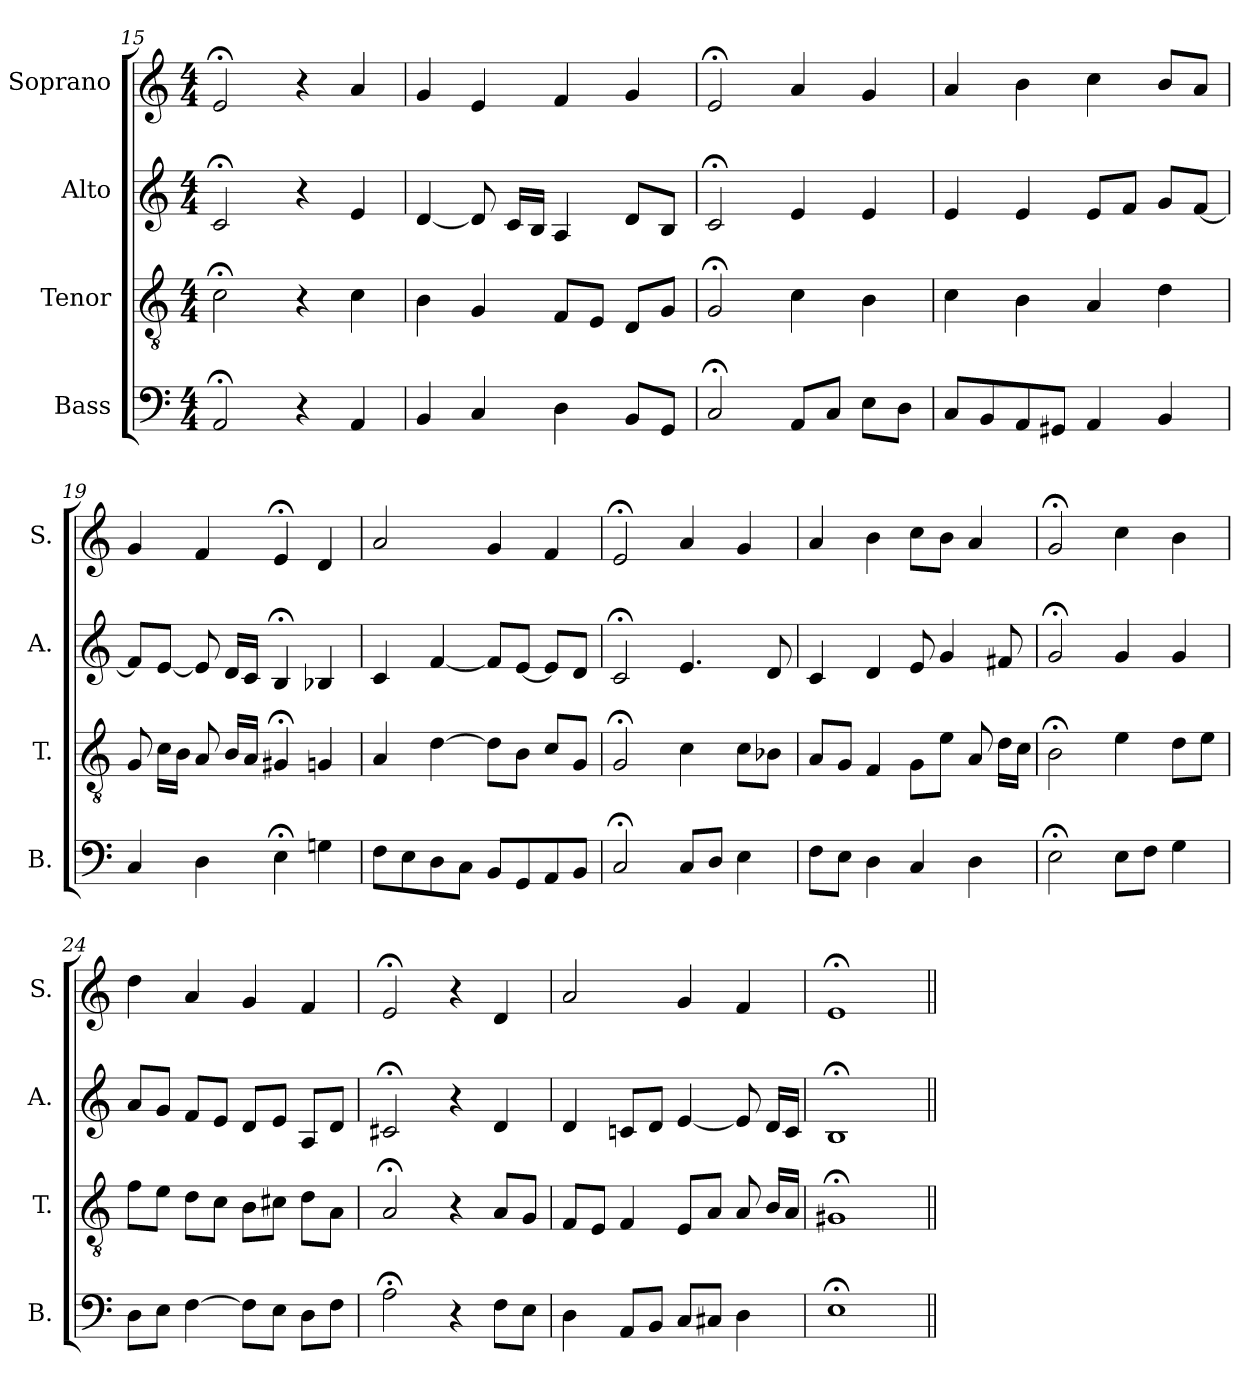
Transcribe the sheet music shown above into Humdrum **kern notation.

**kern	**kern	**kern	**kern
*part4	*part3	*part2	*part1
*staff4	*staff3	*staff2	*staff1
*I"Bass	*I"Tenor	*I"Alto	*I"Soprano
*I'B.	*I'T.	*I'A.	*I'S.
*clefF4	*clefGv2	*clefG2	*clefG2
*	*ITrd7c12	*	*
*k[]	*k[]	*k[]	*k[]
*C:	*C:	*C:	*C:
*M4/4	*M4/4	*M4/4	*M4/4
=15	=15	=15	=15
2AA;</	2C;<\	2c;</	2e;</
4r	4r	4r	4r
4AA/	4C\	4e/	4a/
=16	=16	=16	=16
4BB/	4BB\	[4d/	4g/
4C/	4GG/	8d/]	4e/
.	.	16c/LL	.
.	.	16B/JJ	.
4D\	8FF/L	4A/	4f/
.	8EE/J	.	.
8BB/L	8DD/L	8d/L	4g/
8GG/J	8GG/J	8B/J	.
=17	=17	=17	=17
2C;</	2GG;</	2c;</	2e;</
8AA/L	4C\	4e/	4a/
8C/J	.	.	.
8E\L	4BB\	4e/	4g/
8D\J	.	.	.
!!LO:LB:g=z
=18	=18	=18	=18
8C/L	4C\	4e/	4a/
8BB/	.	.	.
8AA/	4BB\	4e/	4b\
8GG#X/J	.	.	.
4AA/	4AA/	8e/L	4cc\
.	.	8f/J	.
4BB/	4D\	8g/L	8b/L
.	.	[8f/J	8a/J
=19	=19	=19	=19
4C/	8GG/	8f/L]	4g/
.	16C\LL	[8e/J	.
.	16BB\JJ	.	.
4D\	8AA/	8e/]	4f/
.	16BB/LL	16d/LL	.
.	16AA/JJ	16c/JJ	.
4E;<\	4GG#X;</	4B;</	4e;</
4Gn\	4GGn/	4B-X/	4d/
=20	=20	=20	=20
8F\L	4AA/	4c/	2a/
8E\	.	.	.
8D\	[4D\	[4f/	.
8C\J	.	.	.
8BB/L	8D\L]	8f/L]	4g/
8GG/	8BB\J	[8e/J	.
8AA/	8C/L	8e/L]	4f/
8BB/J	8GG/J	8d/J	.
=21	=21	=21	=21
2C;</	2GG;</	2c;</	2e;</
8C/L	4C\	4.e/	4a/
8D/J	.	.	.
4E\	8C\L	.	4g/
.	8BB-X\J	8d/	.
!!LO:PB:g=z
=22	=22	=22	=22
8F\L	8AA/L	4c/	4a/
8E\J	8GG/J	.	.
4D\	4FF/	4d/	4b\
4C/	8GG\L	8e/	8cc\L
.	8E\J	4g/	8b\J
4D\	8AA/	.	4a/
.	16D\LL	8f#X/	.
.	16C\JJ	.	.
=23	=23	=23	=23
2E;<\	2BB;<\	2g;</	2g;</
8E\L	4E\	4g/	4cc\
8F\J	.	.	.
4G\	8D\L	4g/	4b\
.	8E\J	.	.
=24	=24	=24	=24
8D\L	8F\L	8a/L	4dd\
8E\J	8E\J	8g/J	.
[4F\	8D\L	8f/L	4a/
.	8C\J	8e/J	.
8F\L]	8BB\L	8d/L	4g/
8E\J	8C#X\J	8e/J	.
8D\L	8D\L	8A/L	4f/
8F\J	8AA\J	8d/J	.
!!LO:LB:g=z
=25	=25	=25	=25
2A;<\	2AA;</	2c#X;</	2e;</
4r	4r	4r	4r
8F\L	8AA/L	4d/	4d/
8E\J	8GG/J	.	.
=26	=26	=26	=26
4D\	8FF/L	4d/	2a/
.	8EE/J	.	.
8AA/L	4FF/	8cn/L	.
8BB/J	.	8d/J	.
8C/L	8EE/L	[4e/	4g/
8C#X/J	8AA/J	.	.
4D\	8AA/	8e/]	4f/
.	16BB/LL	16d/LL	.
.	16AA/JJ	16c/JJ	.
=27	=27	=27	=27
1E;<\	1GG#X;</	1B;</	1e;</
=||	=||	=||	=||
*-	*-	*-	*-
